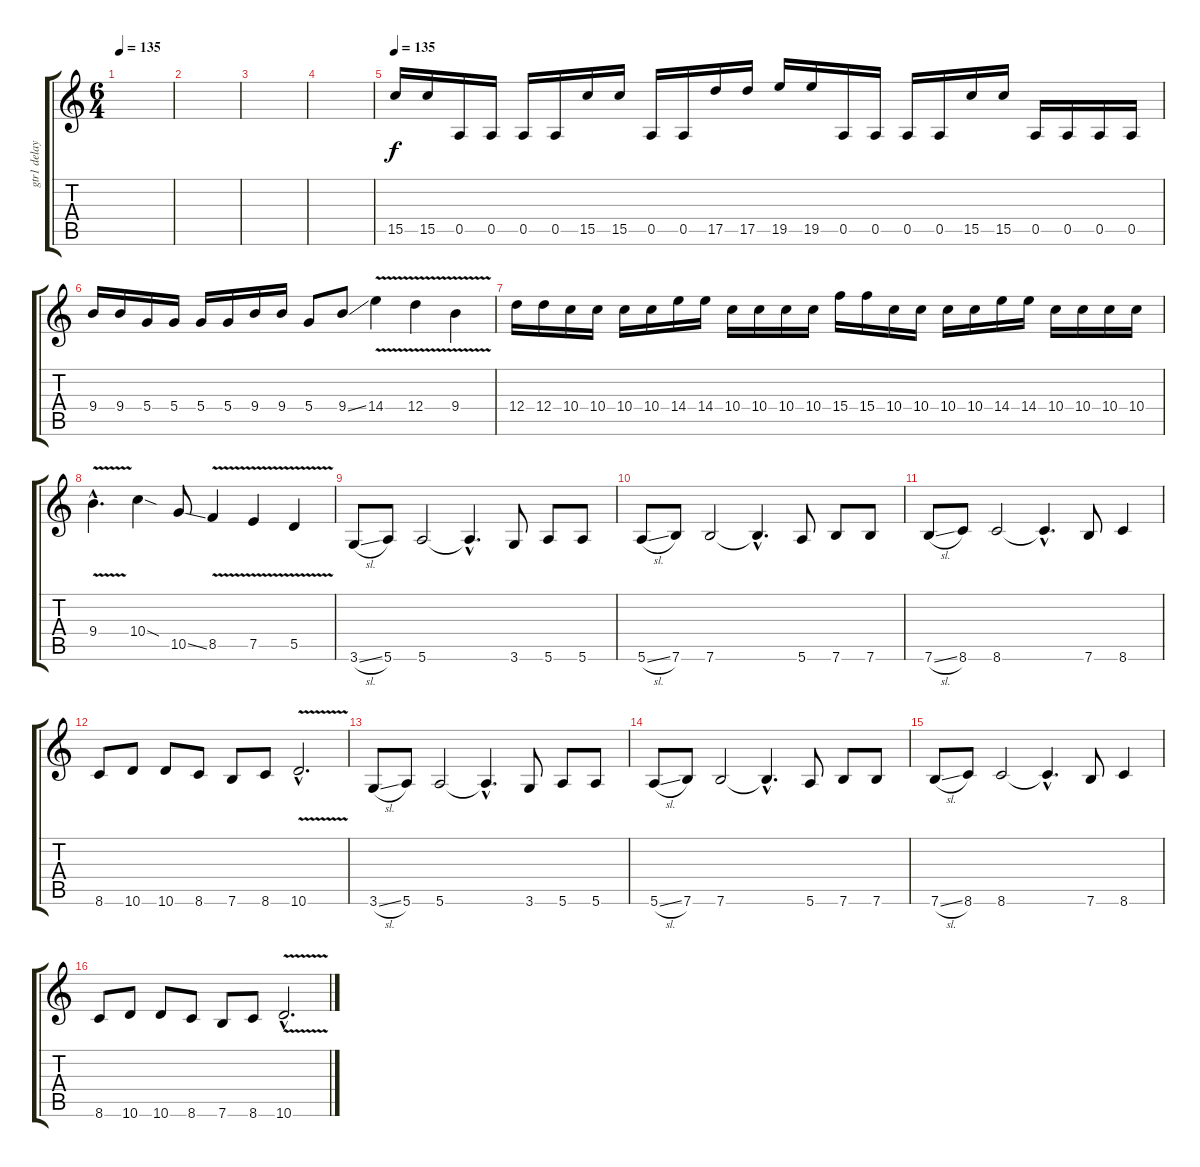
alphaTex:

\track ("gtr1 delay/gtr4" "gtr1 delay") {instrument electricguitarjazz}
\staff {score tabs}
\tuning (E4 B3 G3 D3 A2 E2) {hide}
\ts (6 4)
\tempo 135
\clef g2
\ks c
|
|
|
|
\tempo 135
15.5.16{volume 14} 15.5.16 0.5.16 0.5.16 0.5.16 0.5.16 15.5.16 15.5.16 0.5.16 0.5.16 17.5.16 17.5.16 19.5.16 19.5.16 0.5.16 0.5.16 0.5.16 0.5.16 15.5.16 15.5.16 0.5.16 0.5.16 0.5.16 0.5.16 |
9.4.16 9.4.16 5.4.16 5.4.16 5.4.16 5.4.16 9.4.16 9.4.16 5.4.8 9.4{ss}.8 14.4{v}.4 12.4{v}.4 9.4{v}.4 |
12.4.16 12.4.16 10.4.16 10.4.16 10.4.16 10.4.16 14.4.16 14.4.16 10.4.16 10.4.16 10.4.16 10.4.16 15.4.16 15.4.16 10.4.16 10.4.16 10.4.16 10.4.16 14.4.16 14.4.16 10.4.16 10.4.16 10.4.16 10.4.16 |
9.4{v hac}.4{d} 10.4{sod}.4 10.5{ss}.8 8.5{v}.4 7.5{v}.4 5.5{v}.4 |
3.6{sl}.8 5.6.8 5.6.2 5.6{hac t}.4{d} 3.6.8 5.6.8 5.6.8 |
5.6{sl}.8 7.6.8 7.6.2 7.6{hac t}.4{d} 5.6.8 7.6.8 7.6.8 |
7.6{sl}.8 8.6.8 8.6.2 8.6{hac t}.4{d} 7.6.8 8.6.4 |
8.6.8 10.6.8 10.6.8 8.6.8 7.6.8 8.6.8 10.6{v hac}.2{d} |
3.6{sl}.8 5.6.8 5.6.2 5.6{hac t}.4{d} 3.6.8 5.6.8 5.6.8 |
5.6{sl}.8 7.6.8 7.6.2 7.6{hac t}.4{d} 5.6.8 7.6.8 7.6.8 |
7.6{sl}.8 8.6.8 8.6.2 8.6{hac t}.4{d} 7.6.8 8.6.4 |
8.6.8 10.6.8 10.6.8 8.6.8 7.6.8 8.6.8 10.6{v hac}.2{d}
